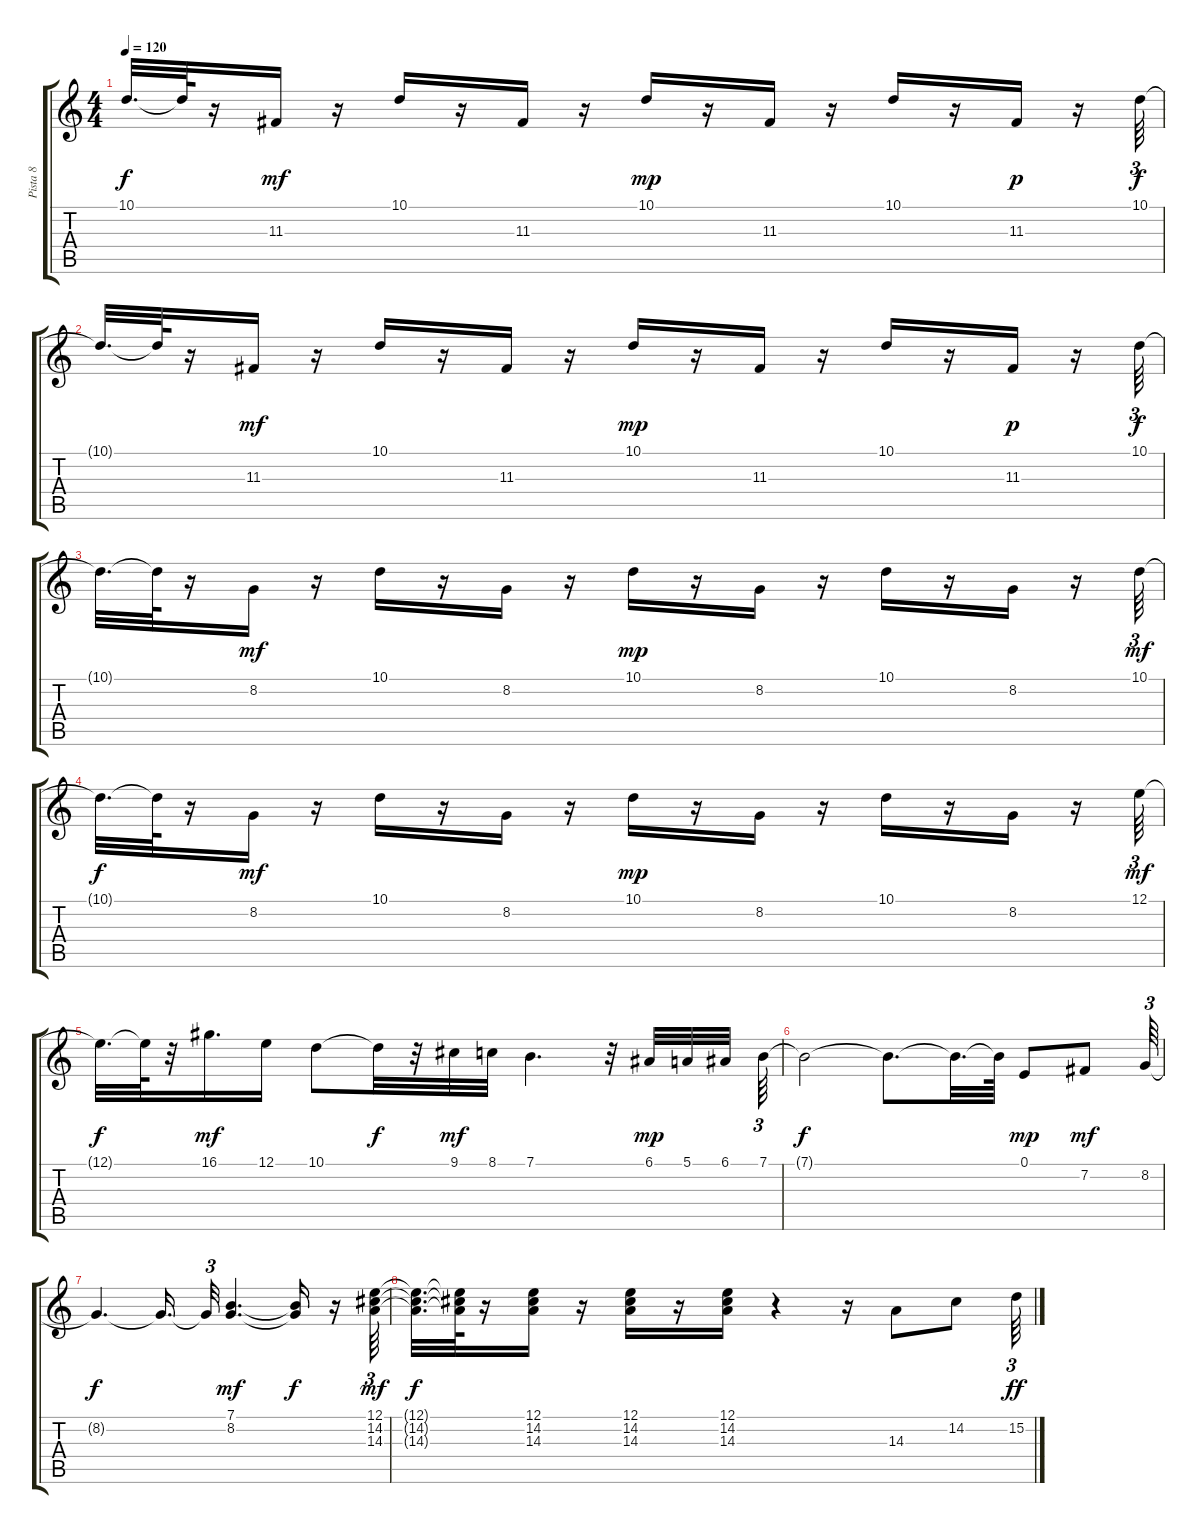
\track ("Pista 8" "Pista 8") {instrument tangoaccordion}
\staff {score tabs}
\tuning (E4 B3 G3 D3 A2 E2) {hide}
\ts (4 4)
\tempo 120
\clef g2
\ks c
10.1{t}.32{d dy f} 10.1{t}.64 r.16 11.3.16{dy mf} r.16 10.1.16 r.16 11.3.16 r.16 10.1.16{dy mp} r.16 11.3.16 r.16 10.1.16 r.16 11.3.16{dy p} r.16 10.1.64{tu (3 2) dy f} |
10.1{t}.32{d} 10.1{t}.64 r.16 11.3.16{dy mf} r.16 10.1.16 r.16 11.3.16 r.16 10.1.16{dy mp} r.16 11.3.16 r.16 10.1.16 r.16 11.3.16{dy p} r.16 10.1.64{tu (3 2) dy f} |
10.1{t}.32{d} 10.1{t}.64 r.16 8.2.16{dy mf} r.16 10.1.16 r.16 8.2.16 r.16 10.1.16{dy mp} r.16 8.2.16 r.16 10.1.16 r.16 8.2.16 r.16 10.1.64{tu (3 2) dy mf} |
10.1{t}.32{d dy f} 10.1{t}.64 r.16 8.2.16{dy mf} r.16 10.1.16 r.16 8.2.16 r.16 10.1.16{dy mp} r.16 8.2.16 r.16 10.1.16 r.16 8.2.16 r.16 12.1.64{tu (3 2) dy mf} |
12.1{t}.32{d dy f} 12.1{t}.64 r.32 16.1.16{d dy mf} 12.1.16 10.1.8 10.1{t}.32{dy f} r.32 9.1.32{dy mf} 8.1.32 7.1.4{d} r.32 6.1.32{dy mp} 5.1.32 6.1.32 7.1.64{tu (3 2)} |
7.1{t}.2{dy f} 7.1{t}.8{d} 7.1{t}.32{d} 7.1{t}.64 0.1.8{dy mp} 7.2.8{dy mf} 8.2.64{tu (3 2)} |
8.2{t}.4{d dy f} 8.2{t}.16{d} 8.2{t}.32{tu (3 2)} (7.1 8.2).4{d dy mf} (7.1{t} 8.2{t}).16{dy f} r.16 (12.1 14.2 14.3).64{tu (3 2) dy mf} |
(12.1{t} 14.2{t} 14.3{t}).32{d dy f} (12.1{t} 14.2{t} 14.3{t}).64 r.16 (12.1 14.2 14.3).16 r.16 (12.1 14.2 14.3).16 r.16 (12.1 14.2 14.3).16 r.4 r.16 14.3.8 14.2.8 15.2.64{tu (3 2) dy ff}
